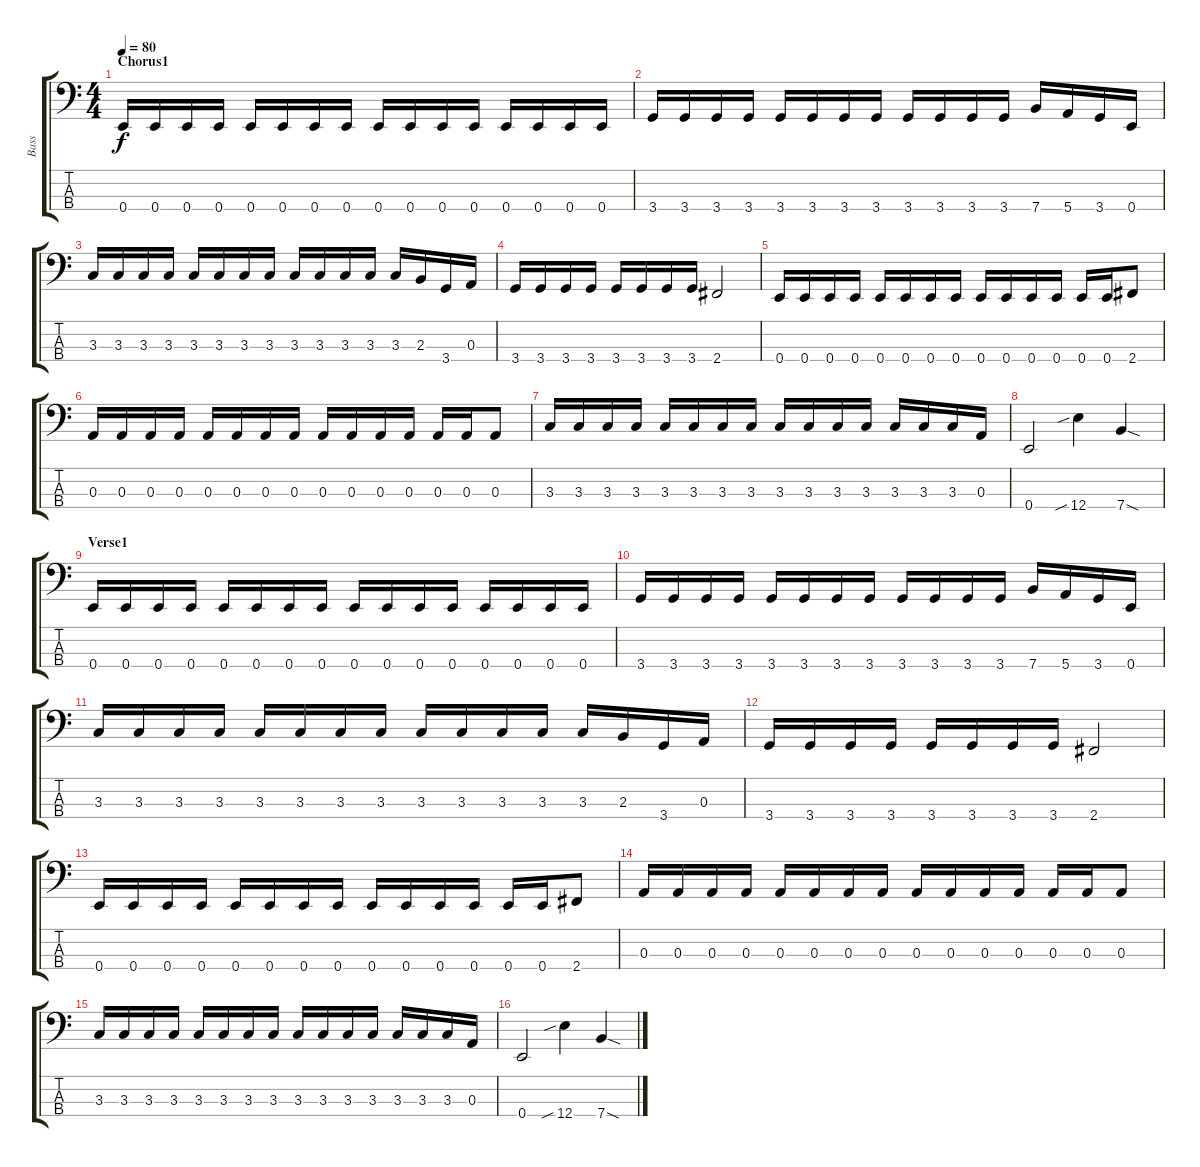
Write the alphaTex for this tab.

\track ("Bass" "Bass") {instrument electricbassfinger}
\staff {score tabs}
\tuning (G2 D2 A1 E1) {hide}
\ts (4 4)
\section ("" "Chorus1")
\tempo 80
\clef f4
\ks c
0.4.16{dy f} 0.4.16 0.4.16 0.4.16 0.4.16 0.4.16 0.4.16 0.4.16 0.4.16 0.4.16 0.4.16 0.4.16 0.4.16 0.4.16 0.4.16 0.4.16 |
3.4.16 3.4.16 3.4.16 3.4.16 3.4.16 3.4.16 3.4.16 3.4.16 3.4.16 3.4.16 3.4.16 3.4.16 7.4.16 5.4.16 3.4.16 0.4.16 |
3.3.16 3.3.16 3.3.16 3.3.16 3.3.16 3.3.16 3.3.16 3.3.16 3.3.16 3.3.16 3.3.16 3.3.16 3.3.16 2.3.16 3.4.16 0.3.16 |
3.4.16 3.4.16 3.4.16 3.4.16 3.4.16 3.4.16 3.4.16 3.4.16 2.4.2 |
0.4.16 0.4.16 0.4.16 0.4.16 0.4.16 0.4.16 0.4.16 0.4.16 0.4.16 0.4.16 0.4.16 0.4.16 0.4.16 0.4.16 2.4.8 |
0.3.16 0.3.16 0.3.16 0.3.16 0.3.16 0.3.16 0.3.16 0.3.16 0.3.16 0.3.16 0.3.16 0.3.16 0.3.16 0.3.16 0.3.8 |
3.3.16 3.3.16 3.3.16 3.3.16 3.3.16 3.3.16 3.3.16 3.3.16 3.3.16 3.3.16 3.3.16 3.3.16 3.3.16 3.3.16 3.3.16 0.3.16 |
0.4.2 12.4{sib}.4 7.4{sod}.4 |
\section ("" "Verse1")
0.4.16 0.4.16 0.4.16 0.4.16 0.4.16 0.4.16 0.4.16 0.4.16 0.4.16 0.4.16 0.4.16 0.4.16 0.4.16 0.4.16 0.4.16 0.4.16 |
3.4.16 3.4.16 3.4.16 3.4.16 3.4.16 3.4.16 3.4.16 3.4.16 3.4.16 3.4.16 3.4.16 3.4.16 7.4.16 5.4.16 3.4.16 0.4.16 |
3.3.16 3.3.16 3.3.16 3.3.16 3.3.16 3.3.16 3.3.16 3.3.16 3.3.16 3.3.16 3.3.16 3.3.16 3.3.16 2.3.16 3.4.16 0.3.16 |
3.4.16 3.4.16 3.4.16 3.4.16 3.4.16 3.4.16 3.4.16 3.4.16 2.4.2 |
0.4.16 0.4.16 0.4.16 0.4.16 0.4.16 0.4.16 0.4.16 0.4.16 0.4.16 0.4.16 0.4.16 0.4.16 0.4.16 0.4.16 2.4.8 |
0.3.16 0.3.16 0.3.16 0.3.16 0.3.16 0.3.16 0.3.16 0.3.16 0.3.16 0.3.16 0.3.16 0.3.16 0.3.16 0.3.16 0.3.8 |
3.3.16 3.3.16 3.3.16 3.3.16 3.3.16 3.3.16 3.3.16 3.3.16 3.3.16 3.3.16 3.3.16 3.3.16 3.3.16 3.3.16 3.3.16 0.3.16 |
0.4.2 12.4{sib}.4 7.4{sod}.4
